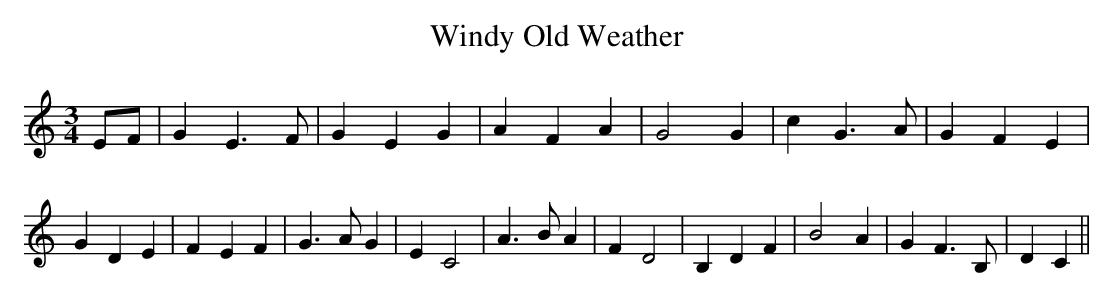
X:1
T:Windy Old Weather
M:3/4
L:1/4
K:C
E/2-F/2| G E3/2 F/2| G E G| A F A| G2 G| c G3/2 A/2| G F E| G D E|\
 F E F| G3/2 A/2 G| E C2| A3/2 B/2 A| F D2| B, D F| B2 A| G F3/2 B,/2|\
 D C||
